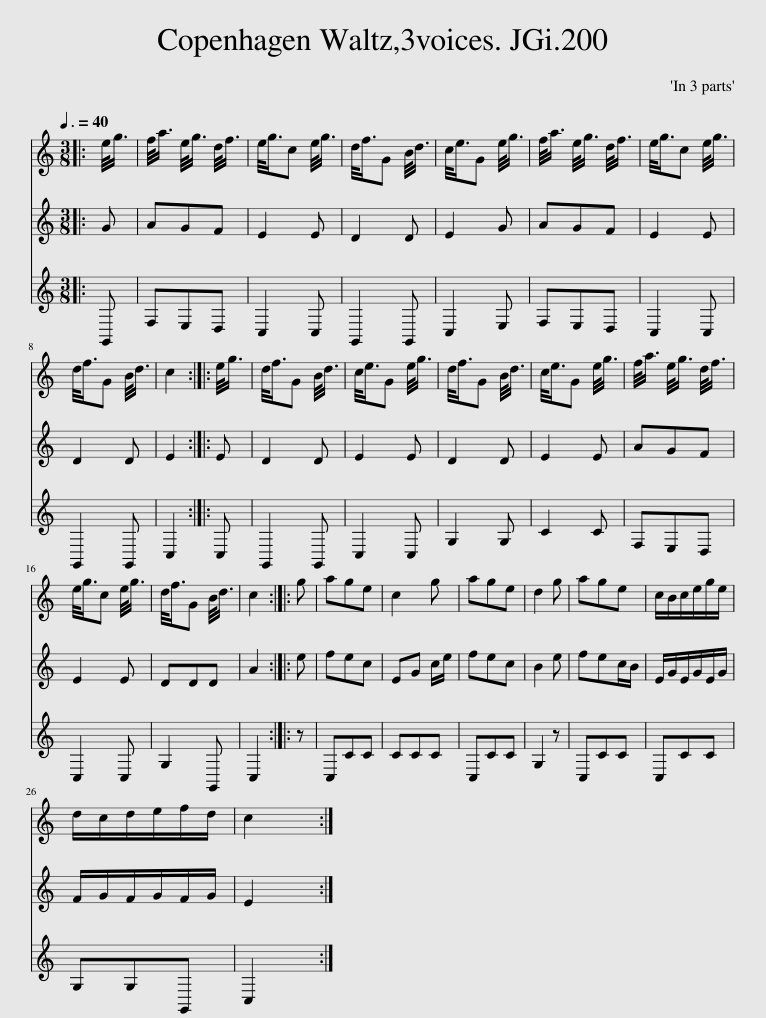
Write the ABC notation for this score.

X:1
%%score 1 2 3
L:1/8
Q:3/8=40
M:3/8
I:linebreak $
K:C
V:1 treble
V:2 treble
V:3 treble
V:1
|: e/<g/ | f/<a/ e/<g/ d/<f/ | e/<g/c e/<g/ | d/<f/G B/<d/ | c/<e/G e/<g/ | %5
 f/<a/ e/<g/ d/<f/ | e/<g/c e/<g/ |$ d/<f/G B/<d/ | c2 :: e/<g/ | %10
 d/<f/G B/<d/ | c/<e/G e/<g/ | d/<f/G B/<d/ | c/<e/G e/<g/ | f/<a/ e/<g/ d/<f/ |$ %15
 e/<g/c e/<g/ | d/<f/G B/<d/ | c2 :: g | age | %20
 c2 g | age | d2 g | age | c/B/c/e/g/e/ |$ %25
 d/c/d/e/f/d/ | c2 :| %27
V:2
|: G | AGF | E2 E | D2 D | E2 G | %5
 AGF | E2 E |$ D2 D | E2 :: E | %10
 D2 D | E2 E | D2 D | E2 E | AGF |$ %15
 E2 E | DDD | A2 :: e | fec | %20
 EG c/e/ | fec | B2 e | fec/B/ | E/G/E/G/E/G/ |$ %25
 F/G/F/G/F/G/ | E2 :| %27
V:3
|: G,, | F,E,D, | C,2 C, | G,,2 G,, | C,2 E, | %5
 F,E,D, | C,2 C, |$ G,,2 G,, | C,2 :: C, | %10
 G,,2 G,, | C,2 C, | G,2 G, | C2 C | F,E,D, |$ %15
 C,2 C, | G,2 G,, | C,2 :: z | C,CC | %20
 CCC | C,CC | G,2 z | C,CC | C,CC |$ %25
 G,G,G,, | C,2 :| %27
